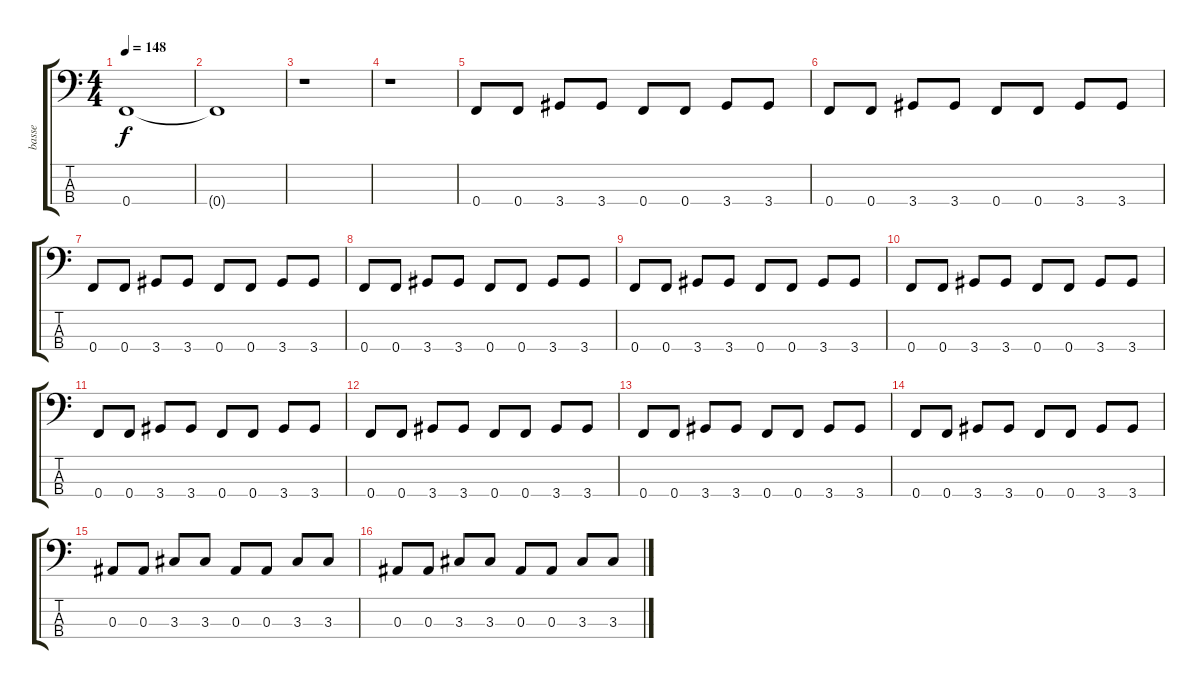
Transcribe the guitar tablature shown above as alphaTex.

\track ("basse" "basse") {instrument electricbasspick}
\staff {score tabs}
\tuning (G2 D2 Bb1 F1) {hide}
\ts (4 4)
\tempo 148
\clef f4
\ks c
0.4.1{dy f} |
0.4{t}.1 |
r.1 |
r.1 |
0.4.8 0.4.8 3.4.8 3.4.8 0.4.8 0.4.8 3.4.8 3.4.8 |
0.4.8 0.4.8 3.4.8 3.4.8 0.4.8 0.4.8 3.4.8 3.4.8 |
0.4.8 0.4.8 3.4.8 3.4.8 0.4.8 0.4.8 3.4.8 3.4.8 |
0.4.8 0.4.8 3.4.8 3.4.8 0.4.8 0.4.8 3.4.8 3.4.8 |
0.4.8 0.4.8 3.4.8 3.4.8 0.4.8 0.4.8 3.4.8 3.4.8 |
0.4.8 0.4.8 3.4.8 3.4.8 0.4.8 0.4.8 3.4.8 3.4.8 |
0.4.8 0.4.8 3.4.8 3.4.8 0.4.8 0.4.8 3.4.8 3.4.8 |
0.4.8 0.4.8 3.4.8 3.4.8 0.4.8 0.4.8 3.4.8 3.4.8 |
0.4.8 0.4.8 3.4.8 3.4.8 0.4.8 0.4.8 3.4.8 3.4.8 |
0.4.8 0.4.8 3.4.8 3.4.8 0.4.8 0.4.8 3.4.8 3.4.8 |
0.3.8 0.3.8 3.3.8 3.3.8 0.3.8 0.3.8 3.3.8 3.3.8 |
0.3.8 0.3.8 3.3.8 3.3.8 0.3.8 0.3.8 3.3.8 3.3.8
